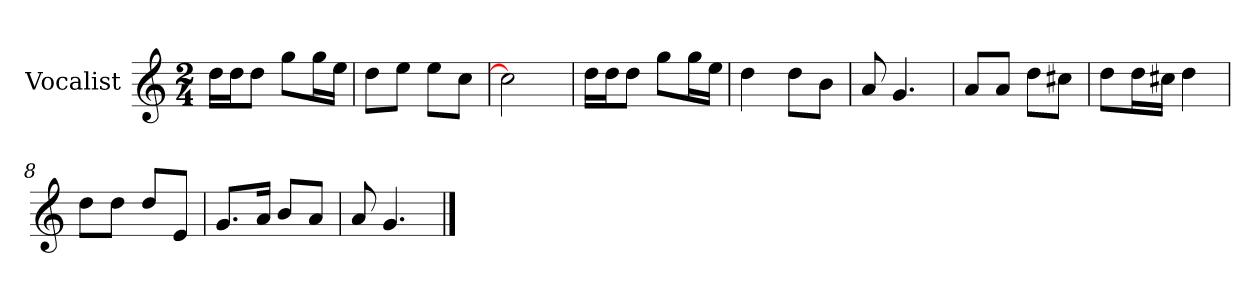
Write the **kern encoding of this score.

**kern
*part1
*staff1
*I"Vocalist
*k[]
*C:
*M2/4
=
16ddLL
16ddJ
8ddJ
8ggL
16ggL
16eeJJ
=1
8ddL
8eeJ
8eeL
8ccJ
=2
2cc]
=3
16ddLL
16ddJ
8ddJ
8ggL
16ggL
16eeJJ
=4
4dd
8ddL
8bJ
=5
8a
4.g
=6
8aL
8aJ
8ddL
8cc#XJ
=7
8ddL
16ddL
16cc#XJJ
4dd
=8
8ddL
8ddJ
8ddL
8eJ
=9
8.gL
16aJk
8bL
8aJ
=10
8a
4.g
==
*-
